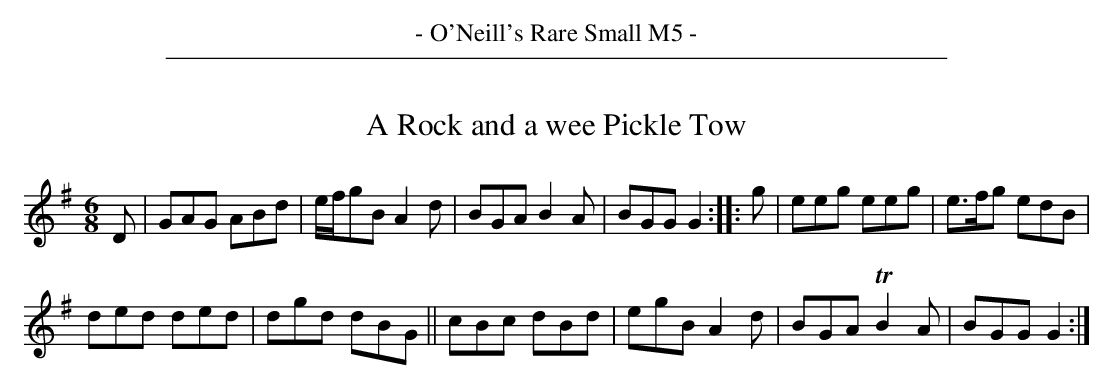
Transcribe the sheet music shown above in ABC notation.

X:1
T: A Rock and a wee Pickle Tow
M: 6/8
L: 1/8
K: G
D |\
GAG ABd | e/f/gB A2d | BGA B2A | BGG G2 :: g | eeg eeg | e>fg edB |
ded ded | dgd dBG || cBc dBd | egB A2d | BGA TB2A | BGG G2 :|
